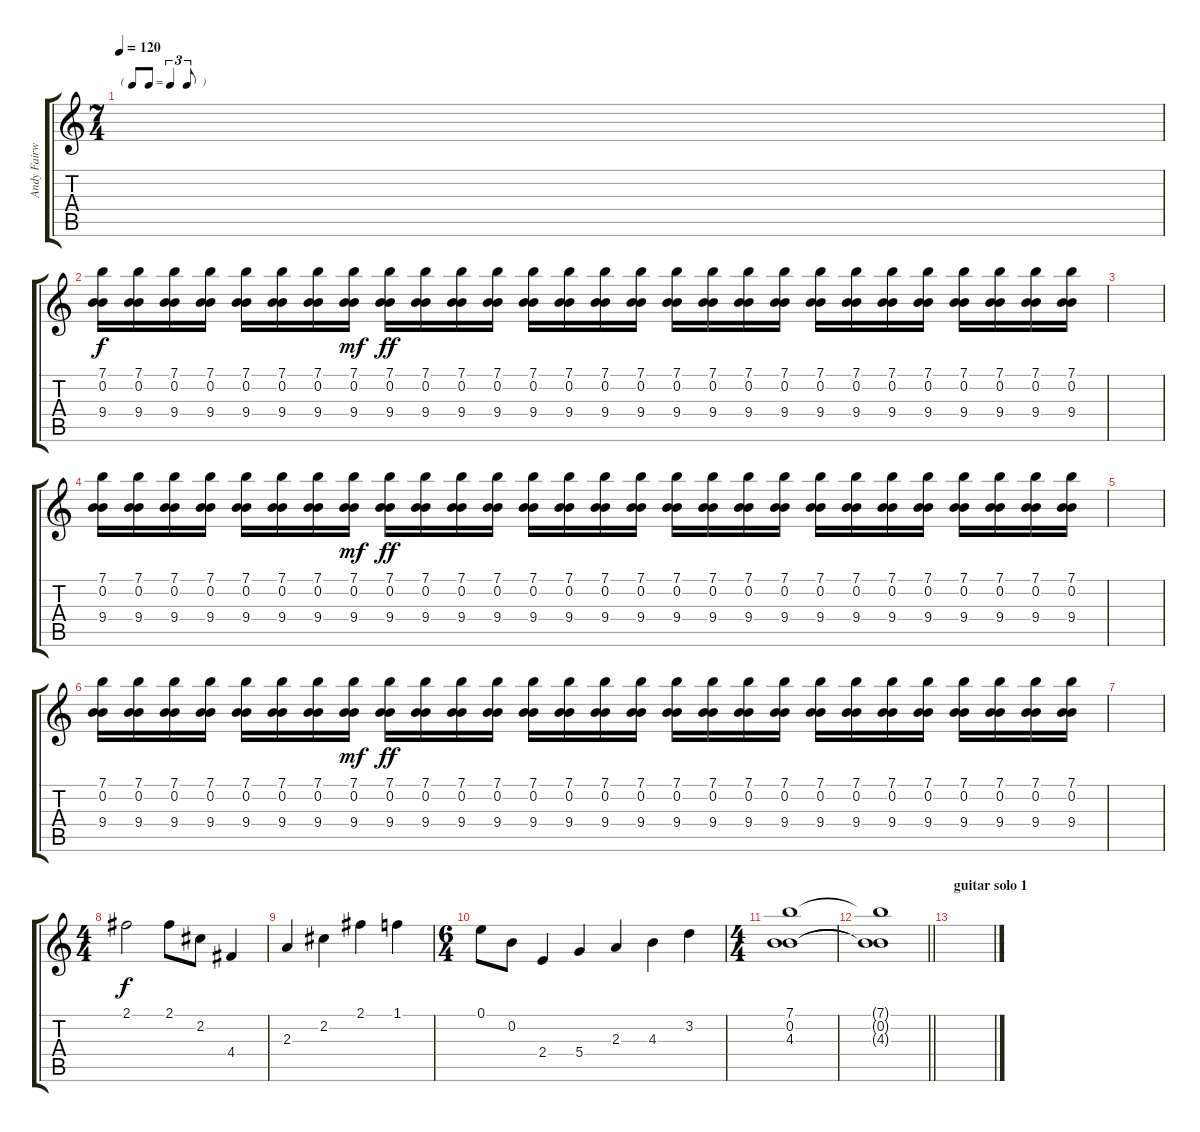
\track ("Andy Fairweather Low" "Andy Fairw") {instrument electricguitarjazz}
\staff {score tabs}
\tuning (E4 B3 G3 D3 A2 E2) {hide}
\ts (7 4)
\tf triplet8th
\tempo 120
\clef g2
\ks c
|
(7.1 0.2 9.4).16{volume 2} (7.1 0.2 9.4).16 (7.1 0.2 9.4).16 (7.1 0.2 9.4).16 (7.1 0.2 9.4).16 (7.1 0.2 9.4).16 (7.1 0.2 9.4).16 (7.1 0.2 9.4).16{dy mf} (7.1 0.2 9.4).16{dy ff} (7.1 0.2 9.4).16 (7.1 0.2 9.4).16 (7.1 0.2 9.4).16 (7.1 0.2 9.4).16 (7.1 0.2 9.4).16 (7.1 0.2 9.4).16 (7.1 0.2 9.4).16 (7.1 0.2 9.4).16 (7.1 0.2 9.4).16 (7.1 0.2 9.4).16 (7.1 0.2 9.4).16 (7.1 0.2 9.4).16 (7.1 0.2 9.4).16 (7.1 0.2 9.4).16 (7.1 0.2 9.4).16 (7.1 0.2 9.4).16 (7.1 0.2 9.4).16 (7.1 0.2 9.4).16 (7.1 0.2 9.4).16 |
|
(7.1 0.2 9.4).16{volume 2} (7.1 0.2 9.4).16 (7.1 0.2 9.4).16 (7.1 0.2 9.4).16 (7.1 0.2 9.4).16 (7.1 0.2 9.4).16 (7.1 0.2 9.4).16 (7.1 0.2 9.4).16{dy mf} (7.1 0.2 9.4).16{dy ff} (7.1 0.2 9.4).16 (7.1 0.2 9.4).16 (7.1 0.2 9.4).16 (7.1 0.2 9.4).16 (7.1 0.2 9.4).16 (7.1 0.2 9.4).16 (7.1 0.2 9.4).16 (7.1 0.2 9.4).16 (7.1 0.2 9.4).16 (7.1 0.2 9.4).16 (7.1 0.2 9.4).16 (7.1 0.2 9.4).16 (7.1 0.2 9.4).16 (7.1 0.2 9.4).16 (7.1 0.2 9.4).16 (7.1 0.2 9.4).16 (7.1 0.2 9.4).16 (7.1 0.2 9.4).16 (7.1 0.2 9.4).16 |
|
(7.1 0.2 9.4).16{volume 2} (7.1 0.2 9.4).16 (7.1 0.2 9.4).16 (7.1 0.2 9.4).16 (7.1 0.2 9.4).16 (7.1 0.2 9.4).16 (7.1 0.2 9.4).16 (7.1 0.2 9.4).16{dy mf} (7.1 0.2 9.4).16{dy ff} (7.1 0.2 9.4).16 (7.1 0.2 9.4).16 (7.1 0.2 9.4).16 (7.1 0.2 9.4).16 (7.1 0.2 9.4).16 (7.1 0.2 9.4).16 (7.1 0.2 9.4).16 (7.1 0.2 9.4).16 (7.1 0.2 9.4).16 (7.1 0.2 9.4).16 (7.1 0.2 9.4).16 (7.1 0.2 9.4).16 (7.1 0.2 9.4).16 (7.1 0.2 9.4).16 (7.1 0.2 9.4).16 (7.1 0.2 9.4).16 (7.1 0.2 9.4).16 (7.1 0.2 9.4).16 (7.1 0.2 9.4).16 |
|
\ts (4 4)
2.1.2{dy f} 2.1.8 2.2.8 4.4.4 |
2.3.4 2.2.4 2.1.4 1.1.4 |
\ts (6 4)
0.1.8 0.2.8 2.4.4 5.4.4 2.3.4 4.3.4 3.2.4 |
\ts (4 4)
(7.1 0.2 4.3).1 |
\barLineRight lightlight
(7.1{t} 0.2{t} 4.3{t}).1 |
\section ("" "guitar solo 1")
